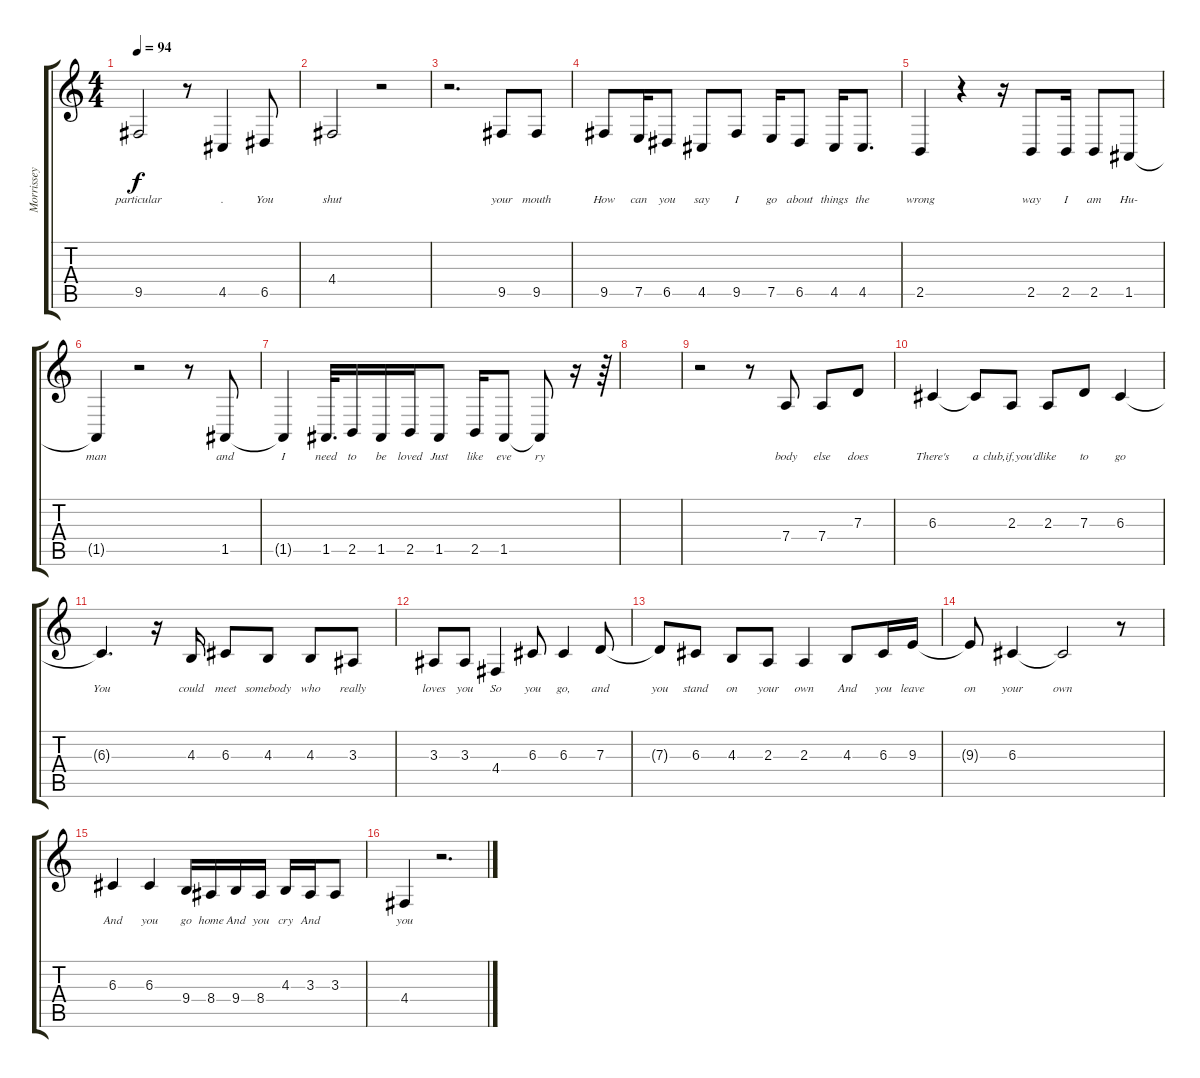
\track ("Morrissey" "Morrissey") {instrument pad7halo}
\staff {score tabs}
\tuning (E4 B3 G3 D3 A2 E2) {hide}
\ts (4 4)
\tempo 94
\clef g2
\ks c
9.5.2{lyrics (0 "particular") lyrics (1 "") lyrics (2 "") lyrics (3 "") lyrics (4 "") dy f} r.8 4.5.4{lyrics (0 ".") lyrics (1 "") lyrics (2 "") lyrics (3 "") lyrics (4 "")} 6.5.8{lyrics (0 "You") lyrics (1 "") lyrics (2 "") lyrics (3 "") lyrics (4 "")} |
4.4.2{lyrics (0 "shut") lyrics (1 "") lyrics (2 "") lyrics (3 "") lyrics (4 "")} r.2 |
r.2{d} 9.5.8{lyrics (0 "your") lyrics (1 "") lyrics (2 "") lyrics (3 "") lyrics (4 "")} 9.5.8{lyrics (0 "mouth") lyrics (1 "") lyrics (2 "") lyrics (3 "") lyrics (4 "")} |
9.5.8{lyrics (0 "How") lyrics (1 "") lyrics (2 "") lyrics (3 "") lyrics (4 "")} 7.5.16{lyrics (0 "can") lyrics (1 "") lyrics (2 "") lyrics (3 "") lyrics (4 "")} 6.5.8{lyrics (0 "you") lyrics (1 "") lyrics (2 "") lyrics (3 "") lyrics (4 "")} 4.5.8{lyrics (0 "say") lyrics (1 "") lyrics (2 "") lyrics (3 "") lyrics (4 "")} 9.5.8{lyrics (0 "I") lyrics (1 "") lyrics (2 "") lyrics (3 "") lyrics (4 "")} 7.5.16{lyrics (0 "go") lyrics (1 "") lyrics (2 "") lyrics (3 "") lyrics (4 "")} 6.5.8{lyrics (0 "about") lyrics (1 "") lyrics (2 "") lyrics (3 "") lyrics (4 "")} 4.5.16{lyrics (0 "things") lyrics (1 "") lyrics (2 "") lyrics (3 "") lyrics (4 "")} 4.5.8{d lyrics (0 "the") lyrics (1 "") lyrics (2 "") lyrics (3 "") lyrics (4 "")} |
2.5.4{lyrics (0 "wrong") lyrics (1 "") lyrics (2 "") lyrics (3 "") lyrics (4 "")} r.4 r.16 2.5.8{lyrics (0 "way") lyrics (1 "") lyrics (2 "") lyrics (3 "") lyrics (4 "")} 2.5.16{lyrics (0 "I") lyrics (1 "") lyrics (2 "") lyrics (3 "") lyrics (4 "")} 2.5.8{lyrics (0 "am") lyrics (1 "") lyrics (2 "") lyrics (3 "") lyrics (4 "")} 1.5.8{lyrics (0 "Hu-") lyrics (1 "") lyrics (2 "") lyrics (3 "") lyrics (4 "")} |
1.5{t}.4{lyrics (0 "man") lyrics (1 "") lyrics (2 "") lyrics (3 "") lyrics (4 "")} r.2 r.8 1.5.8{lyrics (0 "and") lyrics (1 "") lyrics (2 "") lyrics (3 "") lyrics (4 "")} |
1.5{t}.4{lyrics (0 "I") lyrics (1 "") lyrics (2 "") lyrics (3 "") lyrics (4 "")} 1.5.32{d lyrics (0 "need") lyrics (1 "") lyrics (2 "") lyrics (3 "") lyrics (4 "")} 2.5.16{lyrics (0 "to") lyrics (1 "") lyrics (2 "") lyrics (3 "") lyrics (4 "")} 1.5.16{lyrics (0 "be") lyrics (1 "") lyrics (2 "") lyrics (3 "") lyrics (4 "")} 2.5.16{lyrics (0 "loved") lyrics (1 "") lyrics (2 "") lyrics (3 "") lyrics (4 "")} 1.5.8{lyrics (0 "Just") lyrics (1 "") lyrics (2 "") lyrics (3 "") lyrics (4 "")} 2.5.16{lyrics (0 "like") lyrics (1 "") lyrics (2 "") lyrics (3 "") lyrics (4 "")} 1.5.8{lyrics (0 "eve") lyrics (1 "") lyrics (2 "") lyrics (3 "") lyrics (4 "")} 1.5{t}.8{lyrics (0 "ry") lyrics (1 "") lyrics (2 "") lyrics (3 "") lyrics (4 "")} r.16 r.64 |
|
r.2 r.8 7.4.8{lyrics (0 "body") lyrics (1 "") lyrics (2 "") lyrics (3 "") lyrics (4 "")} 7.4.8{lyrics (0 "else") lyrics (1 "") lyrics (2 "") lyrics (3 "") lyrics (4 "")} 7.3.8{lyrics (0 "does") lyrics (1 "") lyrics (2 "") lyrics (3 "") lyrics (4 "")} |
6.3.4{lyrics (0 "There's") lyrics (1 "") lyrics (2 "") lyrics (3 "") lyrics (4 "")} 6.3{t}.8{lyrics (0 "a") lyrics (1 "") lyrics (2 "") lyrics (3 "") lyrics (4 "")} 2.3.8{lyrics (0 "club,if,you'd") lyrics (1 "") lyrics (2 "") lyrics (3 "") lyrics (4 "")} 2.3.8{lyrics (0 "like") lyrics (1 "") lyrics (2 "") lyrics (3 "") lyrics (4 "")} 7.3.8{lyrics (0 "to") lyrics (1 "") lyrics (2 "") lyrics (3 "") lyrics (4 "")} 6.3.4{lyrics (0 "go") lyrics (1 "") lyrics (2 "") lyrics (3 "") lyrics (4 "")} |
6.3{t}.4{d lyrics (0 "You") lyrics (1 "") lyrics (2 "") lyrics (3 "") lyrics (4 "")} r.16 4.3.16{lyrics (0 "could") lyrics (1 "") lyrics (2 "") lyrics (3 "") lyrics (4 "")} 6.3.8{lyrics (0 "meet") lyrics (1 "") lyrics (2 "") lyrics (3 "") lyrics (4 "")} 4.3.8{lyrics (0 "somebody") lyrics (1 "") lyrics (2 "") lyrics (3 "") lyrics (4 "")} 4.3.8{lyrics (0 "who") lyrics (1 "") lyrics (2 "") lyrics (3 "") lyrics (4 "")} 3.3.8{lyrics (0 "really") lyrics (1 "") lyrics (2 "") lyrics (3 "") lyrics (4 "")} |
3.3.8{lyrics (0 "loves") lyrics (1 "") lyrics (2 "") lyrics (3 "") lyrics (4 "")} 3.3.8{lyrics (0 "you") lyrics (1 "") lyrics (2 "") lyrics (3 "") lyrics (4 "")} 4.4.4{lyrics (0 "So") lyrics (1 "") lyrics (2 "") lyrics (3 "") lyrics (4 "")} 6.3.8{lyrics (0 "you") lyrics (1 "") lyrics (2 "") lyrics (3 "") lyrics (4 "")} 6.3.4{lyrics (0 "go,") lyrics (1 "") lyrics (2 "") lyrics (3 "") lyrics (4 "")} 7.3.8{lyrics (0 "and") lyrics (1 "") lyrics (2 "") lyrics (3 "") lyrics (4 "")} |
7.3{t}.8{lyrics (0 "you") lyrics (1 "") lyrics (2 "") lyrics (3 "") lyrics (4 "")} 6.3.8{lyrics (0 "stand") lyrics (1 "") lyrics (2 "") lyrics (3 "") lyrics (4 "")} 4.3.8{lyrics (0 "on") lyrics (1 "") lyrics (2 "") lyrics (3 "") lyrics (4 "")} 2.3.8{lyrics (0 "your") lyrics (1 "") lyrics (2 "") lyrics (3 "") lyrics (4 "")} 2.3.4{lyrics (0 "own") lyrics (1 "") lyrics (2 "") lyrics (3 "") lyrics (4 "")} 4.3.8{lyrics (0 "And") lyrics (1 "") lyrics (2 "") lyrics (3 "") lyrics (4 "")} 6.3.16{lyrics (0 "you") lyrics (1 "") lyrics (2 "") lyrics (3 "") lyrics (4 "")} 9.3.16{lyrics (0 "leave") lyrics (1 "") lyrics (2 "") lyrics (3 "") lyrics (4 "")} |
9.3{t}.8{lyrics (0 "on") lyrics (1 "") lyrics (2 "") lyrics (3 "") lyrics (4 "")} 6.3.4{lyrics (0 "your") lyrics (1 "") lyrics (2 "") lyrics (3 "") lyrics (4 "")} 6.3{t}.2{lyrics (0 "own") lyrics (1 "") lyrics (2 "") lyrics (3 "") lyrics (4 "")} r.8 |
6.3.4{lyrics (0 "And") lyrics (1 "") lyrics (2 "") lyrics (3 "") lyrics (4 "")} 6.3.4{lyrics (0 "you") lyrics (1 "") lyrics (2 "") lyrics (3 "") lyrics (4 "")} 9.4.16{lyrics (0 "go") lyrics (1 "") lyrics (2 "") lyrics (3 "") lyrics (4 "")} 8.4.16{lyrics (0 "home") lyrics (1 "") lyrics (2 "") lyrics (3 "") lyrics (4 "")} 9.4.16{lyrics (0 "And") lyrics (1 "") lyrics (2 "") lyrics (3 "") lyrics (4 "")} 8.4.16{lyrics (0 "you") lyrics (1 "") lyrics (2 "") lyrics (3 "") lyrics (4 "")} 4.3.16{lyrics (0 "cry") lyrics (1 "") lyrics (2 "") lyrics (3 "") lyrics (4 "")} 3.3.16{lyrics (0 "And") lyrics (1 "") lyrics (2 "") lyrics (3 "") lyrics (4 "")} 3.3.8{lyrics (0 "") lyrics (1 "") lyrics (2 "") lyrics (3 "") lyrics (4 "")} |
4.4.4{lyrics (0 "you") lyrics (1 "") lyrics (2 "") lyrics (3 "") lyrics (4 "")} r.2{d}
